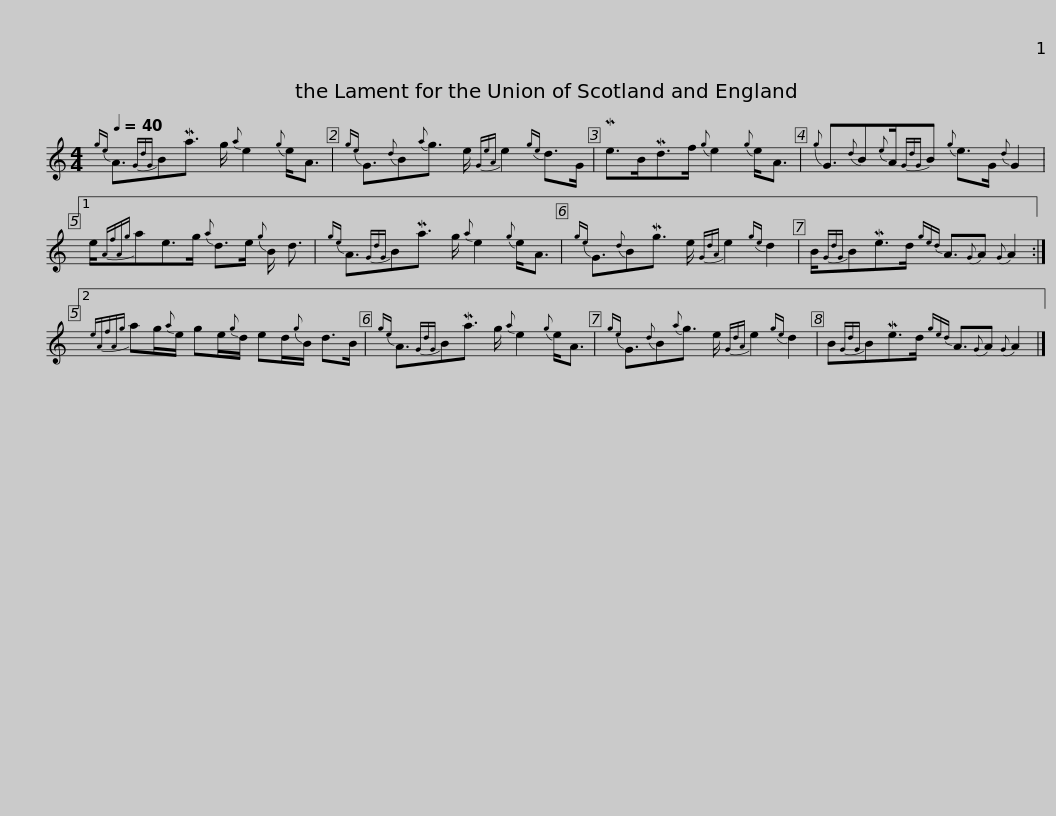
X:1
L:1/8
Q:1/4=40
M:4/4
I:linebreak $
K:C
V:1 treble
V:1
{ge} A3/2{GdG}BMa3/2 g/{a} e2{g} e<A |{ge} G3/2{d}B{a}g3/2 e/{GeA} e2{ge} d>G | Me>BMd>f{g} e2{g} e<A |${g} G3/2{d}B{e}A/{GdG}B{g} e>G{d} G2 |1 e/{AfAg}ae>g{a} d>e{g} B/ d3/2 | %5
{ge} A3/2{GdG}BMa3/2 g/{a} e2{g} e<A |${ge} G3/2{d}BMg3/2 e/{GdA} e2{ge} d2 | B/{GdG}BMe>d{ged} A3/2{G}A{G} A2 :|2{eAfAg} ag/{a}e/ ge/{g}d/ ed/{g}B/ d>B |${ge} A3/2{GdG}BMa3/2 g/{a} e2{g} e<A | %10
{ge} G3/2{d}B{a}g3/2 e/{GdA} e2{ge} d2 | B{GdG}BMe>d{ged} A3/2{G}A{G} A2 |] %12
